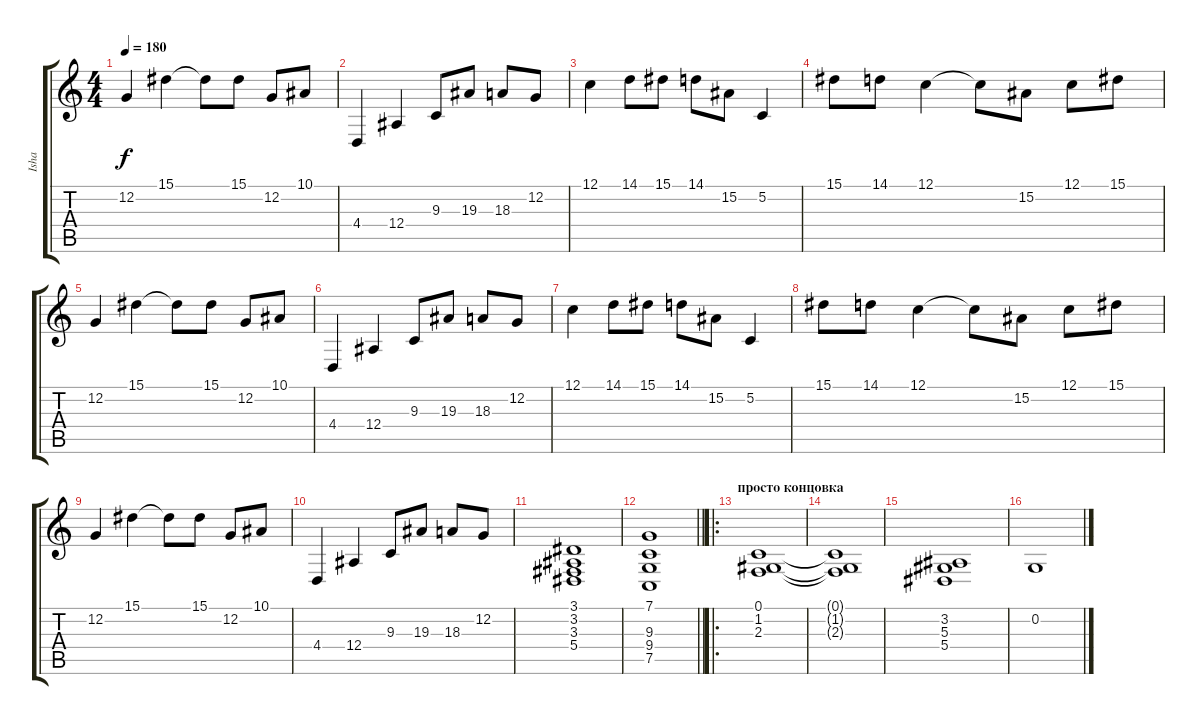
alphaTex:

\track ("Isha" "Isha") {instrument tremolostrings}
\staff {score tabs}
\tuning (C4 G3 Eb3 Bb2 F2 C2) {hide}
\ts (4 4)
\tempo 180
\clef g2
\ks c
12.2.4{dy f} 15.1.4 15.1{t}.8 15.1.8 12.2.8 10.1.8 |
4.4.4 12.4.4 9.3.8 19.3.8 18.3.8 12.2.8 |
12.1.4 14.1.8 15.1.8 14.1.8 15.2.8 5.2.4 |
15.1.8 14.1.8 12.1.4 12.1{t}.8 15.2.8 12.1.8 15.1.8 |
12.2.4 15.1.4 15.1{t}.8 15.1.8 12.2.8 10.1.8 |
4.4.4 12.4.4 9.3.8 19.3.8 18.3.8 12.2.8 |
12.1.4 14.1.8 15.1.8 14.1.8 15.2.8 5.2.4 |
15.1.8 14.1.8 12.1.4 12.1{t}.8 15.2.8 12.1.8 15.1.8 |
12.2.4 15.1.4 15.1{t}.8 15.1.8 12.2.8 10.1.8 |
4.4.4 12.4.4 9.3.8 19.3.8 18.3.8 12.2.8 |
(3.1 3.2 3.3 5.4).1 |
\barLineRight lightlight
(7.1 9.3 9.4 7.5).1 |
\ro
\section ("" "просто концовка")
(0.1 1.2 2.3).1 |
(0.1{t} 1.2{t} 2.3{t}).1 |
(3.2 5.3 5.4).1 |
0.2.1
